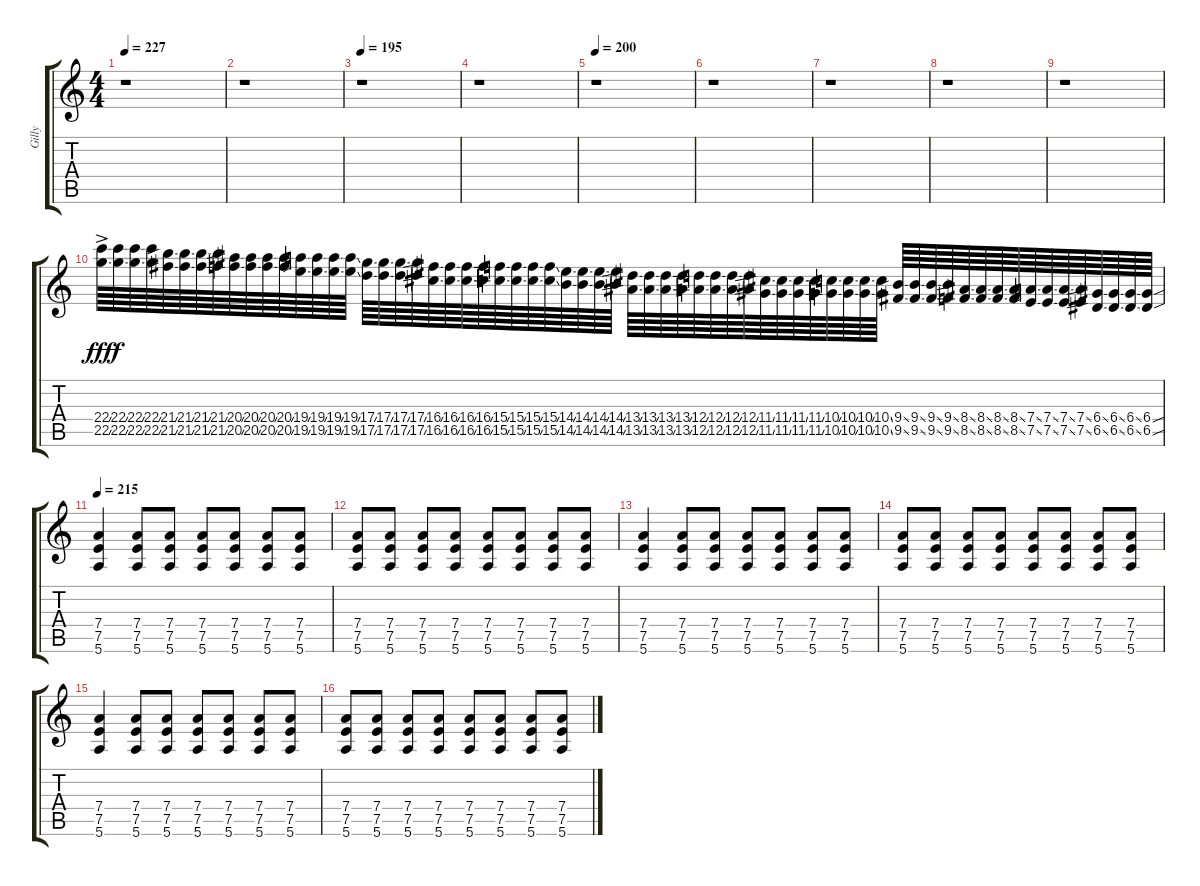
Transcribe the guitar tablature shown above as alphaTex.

\track ("Gilly" "Gilly") {instrument distortionguitar}
\staff {score tabs}
\tuning (E4 B3 G3 D3 A2 E2) {hide}
\ts (4 4)
\tempo 227
\tempo 190
\tempo 227
\clef g2
\ks c
r.1{dy fff instrument distortionguitar} |
r.1 |
\tempo 195
r.1 |
r.1 |
\tempo 200
r.1 |
r.1 |
r.1 |
r.1 |
r.1 |
(22.4{ss ac} 22.5{ss ac}).64{volume 14 instrument guitarfretnoise} (22.4{ss} 22.5{ss}).64{dy f} (22.4{ss} 22.5{ss}).64 (22.4{ss} 22.5{ss}).64 (21.4{ss} 21.5{ss}).64 (21.4{ss} 21.5{ss}).64 (21.4{ss} 21.5{ss}).64 (21.4{ss} 21.5{ss}).64 (20.4{ss} 20.5{ss}).64 (20.4{ss} 20.5{ss}).64 (20.4{ss} 20.5{ss}).64 (20.4{ss} 20.5{ss}).64 (19.4{ss} 19.5{ss}).64 (19.4{ss} 19.5{ss}).64 (19.4{ss} 19.5{ss}).64 (19.4{ss} 19.5{ss}).64 (17.4{ss} 17.5{ss}).64 (17.4{ss} 17.5{ss}).64 (17.4{ss} 17.5{ss}).64 (17.4{ss} 17.5{ss}).64 (16.4{ss} 16.5{ss}).64 (16.4{ss} 16.5{ss}).64 (16.4{ss} 16.5{ss}).64 (16.4{ss} 16.5{ss}).64 (15.4{ss} 15.5{ss}).64 (15.4{ss} 15.5{ss}).64 (15.4{ss} 15.5{ss}).64 (15.4{ss} 15.5{ss}).64 (14.4{ss} 14.5{ss}).64 (14.4{ss} 14.5{ss}).64 (14.4{ss} 14.5{ss}).64 (14.4{ss} 14.5{ss}).64 (13.4{ss} 13.5{ss}).64 (13.4{ss} 13.5{ss}).64 (13.4{ss} 13.5{ss}).64 (13.4{ss} 13.5{ss}).64 (12.4{ss} 12.5{ss}).64 (12.4{ss} 12.5{ss}).64 (12.4{ss} 12.5{ss}).64 (12.4{ss} 12.5{ss}).64 (11.4{ss} 11.5{ss}).64 (11.4{ss} 11.5{ss}).64 (11.4{ss} 11.5{ss}).64 (11.4{ss} 11.5{ss}).64 (10.4{ss} 10.5{ss}).64 (10.4{ss} 10.5{ss}).64 (10.4{ss} 10.5{ss}).64 (10.4{ss} 10.5{ss}).64 (9.4{ss} 9.5{ss}).64 (9.4{ss} 9.5{ss}).64 (9.4{ss} 9.5{ss}).64 (9.4{ss} 9.5{ss}).64 (8.4{ss} 8.5{ss}).64 (8.4{ss} 8.5{ss}).64 (8.4{ss} 8.5{ss}).64 (8.4{ss} 8.5{ss}).64 (7.4{ss} 7.5{ss}).64 (7.4{ss} 7.5{ss}).64 (7.4{ss} 7.5{ss}).64 (7.4{ss} 7.5{ss}).64 (6.4{ss} 6.5{ss}).64 (6.4{ss} 6.5{ss}).64 (6.4{ss} 6.5{ss}).64 (6.4{ss} 6.5{ss}).64 |
\tempo 215
(7.4 7.5 5.6).4{volume 11 instrument distortionguitar} (7.4 7.5 5.6).8 (7.4 7.5 5.6).8 (7.4 7.5 5.6).8 (7.4 7.5 5.6).8 (7.4 7.5 5.6).8 (7.4 7.5 5.6).8 |
(7.4 7.5 5.6).8 (7.4 7.5 5.6).8 (7.4 7.5 5.6).8 (7.4 7.5 5.6).8 (7.4 7.5 5.6).8 (7.4 7.5 5.6).8 (7.4 7.5 5.6).8 (7.4 7.5 5.6).8 |
(7.4 7.5 5.6).4 (7.4 7.5 5.6).8 (7.4 7.5 5.6).8 (7.4 7.5 5.6).8 (7.4 7.5 5.6).8 (7.4 7.5 5.6).8 (7.4 7.5 5.6).8 |
(7.4 7.5 5.6).8 (7.4 7.5 5.6).8 (7.4 7.5 5.6).8 (7.4 7.5 5.6).8 (7.4 7.5 5.6).8 (7.4 7.5 5.6).8 (7.4 7.5 5.6).8 (7.4 7.5 5.6).8 |
(7.4 7.5 5.6).4 (7.4 7.5 5.6).8 (7.4 7.5 5.6).8 (7.4 7.5 5.6).8 (7.4 7.5 5.6).8 (7.4 7.5 5.6).8 (7.4 7.5 5.6).8 |
(7.4 7.5 5.6).8 (7.4 7.5 5.6).8 (7.4 7.5 5.6).8 (7.4 7.5 5.6).8 (7.4 7.5 5.6).8 (7.4 7.5 5.6).8 (7.4 7.5 5.6).8 (7.4 7.5 5.6).8
